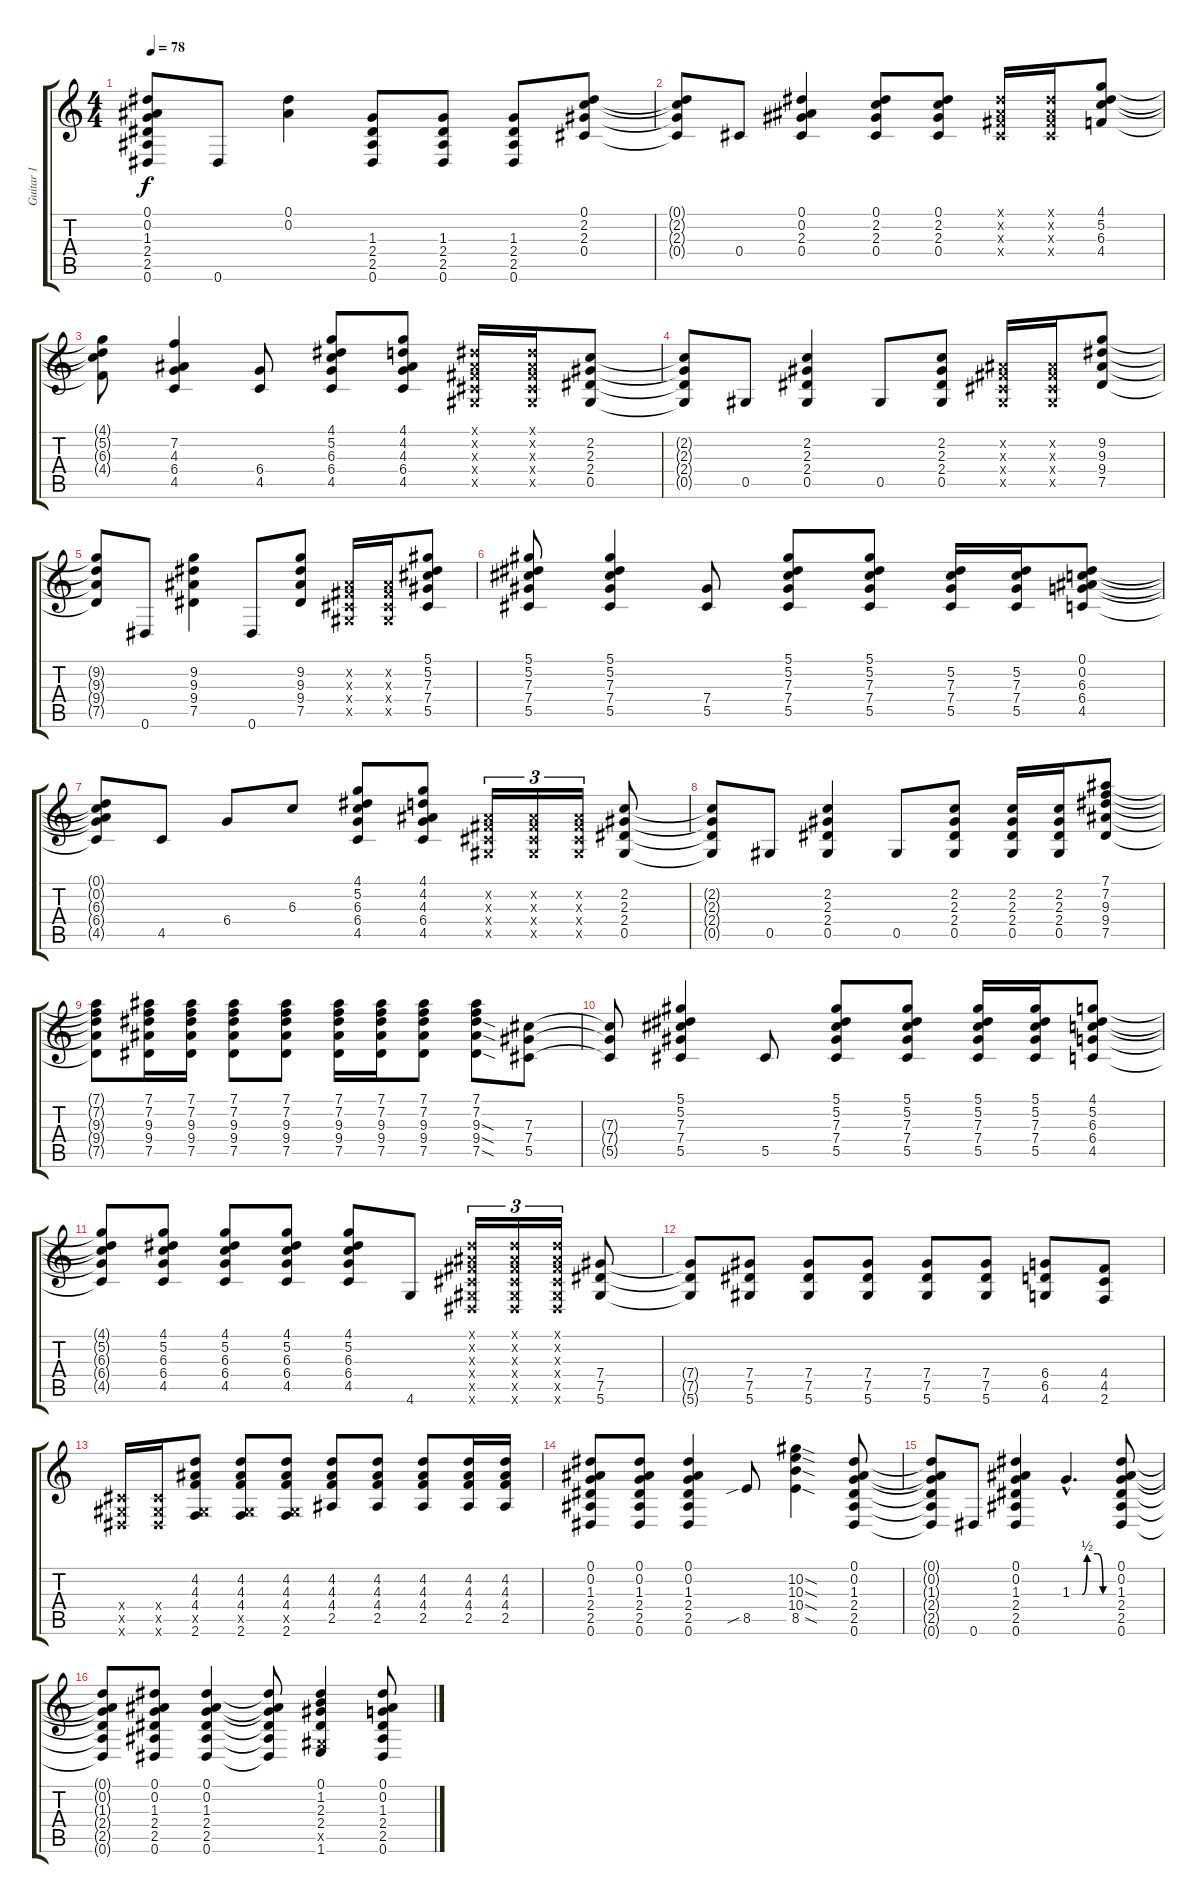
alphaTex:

\track ("Guitar 1" "Guitar 1") {instrument distortionguitar}
\staff {score tabs}
\tuning (Eb4 Bb3 Gb3 Db3 Ab2 Eb2) {hide}
\ts (4 4)
\tempo 78
\clef g2
\ks c
(0.1{t} 0.2{t} 1.3{t} 2.4{t} 2.5{t} 0.6{t}).8{dy f} 0.6.8 (0.1 0.2).4 (1.3 2.4 2.5 0.6).8 (1.3 2.4 2.5 0.6).8 (1.3 2.4 2.5 0.6).8 (0.1 2.2 2.3 0.4).8 |
(0.1{t} 2.2{t} 2.3{t} 0.4{t}).8 0.4.8 (0.1 0.2 2.3 0.4).4 (0.1 2.2 2.3 0.4).8 (0.1 2.2 2.3 0.4).8 (0.1{x} 0.2{x} 0.3{x} 0.4{x}).16 (0.1{x} 0.2{x} 0.3{x} 0.4{x}).16 (4.1 5.2 6.3 4.4).8 |
(4.1{t} 5.2{t} 6.3{t} 4.4{t}).8 (7.2 4.3 6.4 4.5).4 (6.4 4.5).8 (4.1 5.2 6.3 6.4 4.5).8 (4.1 4.2 4.3 6.4 4.5).8 (0.1{x} 0.2{x} 0.3{x} 0.4{x} 0.5{x}).16 (0.1{x} 0.2{x} 0.3{x} 0.4{x} 0.5{x}).16 (2.2 2.3 2.4 0.5).8 |
(2.2{t} 2.3{t} 2.4{t} 0.5{t}).8 0.5.8 (2.2 2.3 2.4 0.5).4 0.5.8 (2.2 2.3 2.4 0.5).8 (0.2{x} 0.3{x} 0.4{x} 0.5{x}).16 (0.2{x} 0.3{x} 0.4{x} 0.5{x}).16 (9.2 9.3 9.4 7.5).8 |
(9.2{t} 9.3{t} 9.4{t} 7.5{t}).8 0.6.8 (9.2 9.3 9.4 7.5).4 0.6.8 (9.2 9.3 9.4 7.5).8 (0.2{x} 0.3{x} 0.4{x} 0.5{x}).16 (0.2{x} 0.3{x} 0.4{x} 0.5{x}).16 (5.1 5.2 7.3 7.4 5.5).8 |
(5.1 5.2 7.3 7.4 5.5).8 (5.1 5.2 7.3 7.4 5.5).4 (7.4 5.5).8 (5.1 5.2 7.3 7.4 5.5).8 (5.1 5.2 7.3 7.4 5.5).8 (5.2 7.3 7.4 5.5).16 (5.2 7.3 7.4 5.5).16 (0.1 0.2 6.3 6.4 4.5).8 |
(0.1{t} 0.2{t} 6.3{t} 6.4{t} 4.5{t}).8 4.5.8 6.4.8 6.3.8 (4.1 5.2 6.3 6.4 4.5).8 (4.1 4.2 4.3 6.4 4.5).8 (0.2{x} 0.3{x} 0.4{x} 0.5{x}).16{tu (3 2)} (0.2{x} 0.3{x} 0.4{x} 0.5{x}).16{tu (3 2)} (0.2{x} 0.3{x} 0.4{x} 0.5{x}).16{tu (3 2)} (2.2 2.3 2.4 0.5).8 |
(2.2{t} 2.3{t} 2.4{t} 0.5{t}).8 0.5.8 (2.2 2.3 2.4 0.5).4 0.5.8 (2.2 2.3 2.4 0.5).8 (2.2 2.3 2.4 0.5).16 (2.2 2.3 2.4 0.5).16 (7.1 7.2 9.3 9.4 7.5).8 |
(7.1{t} 7.2{t} 9.3{t} 9.4{t} 7.5{t}).8 (7.1 7.2 9.3 9.4 7.5).16 (7.1 7.2 9.3 9.4 7.5).16 (7.1 7.2 9.3 9.4 7.5).8 (7.1 7.2 9.3 9.4 7.5).8 (7.1 7.2 9.3 9.4 7.5).16 (7.1 7.2 9.3 9.4 7.5).16 (7.1 7.2 9.3 9.4 7.5).8 (7.1 7.2 9.3{sod} 9.4{sod} 7.5{sod}).8 (7.3 7.4 5.5).8 |
(7.3{t} 7.4{t} 5.5{t}).8 (5.1 5.2 7.3 7.4 5.5).4 5.5.8 (5.1 5.2 7.3 7.4 5.5).8 (5.1 5.2 7.3 7.4 5.5).8 (5.1 5.2 7.3 7.4 5.5).16 (5.1 5.2 7.3 7.4 5.5).16 (4.1 5.2 6.3 6.4 4.5).8 |
(4.1{t} 5.2{t} 6.3{t} 6.4{t} 4.5{t}).8 (4.1 5.2 6.3 6.4 4.5).8 (4.1 5.2 6.3 6.4 4.5).8 (4.1 5.2 6.3 6.4 4.5).8 (4.1 5.2 6.3 6.4 4.5).8 4.6.8 (0.1{x} 0.2{x} 0.3{x} 0.4{x} 0.5{x} 0.6{x}).16{tu (3 2)} (0.1{x} 0.2{x} 0.3{x} 0.4{x} 0.5{x} 0.6{x}).16{tu (3 2)} (0.1{x} 0.2{x} 0.3{x} 0.4{x} 0.5{x} 0.6{x}).16{tu (3 2)} (7.4 7.5 5.6).8 |
(7.4{t} 7.5{t} 5.6{t}).8 (7.4 7.5 5.6).8 (7.4 7.5 5.6).8 (7.4 7.5 5.6).8 (7.4 7.5 5.6).8 (7.4 7.5 5.6).8 (6.4 6.5 4.6).8 (4.4 4.5 2.6).8 |
(0.4{x} 0.5{x} 0.6{x}).16 (0.4{x} 0.5{x} 0.6{x}).16 (4.2 4.3 4.4 0.5{x} 2.6).8 (4.2 4.3 4.4 0.5{x} 2.6).8 (4.2 4.3 4.4 0.5{x} 2.6).8 (4.2 4.3 4.4 2.5).8 (4.2 4.3 4.4 2.5).8 (4.2 4.3 4.4 2.5).8 (4.2 4.3 4.4 2.5).16 (4.2 4.3 4.4 2.5).16 |
(0.1 0.2 1.3 2.4 2.5 0.6).8 (0.1 0.2 1.3 2.4 2.5 0.6).8 (0.1 0.2 1.3 2.4 2.5 0.6).4 8.5{sib}.8 (10.2{sod} 10.3{sod} 10.4{sod} 8.5{sod}).4 (0.1 0.2 1.3 2.4 2.5 0.6).8 |
(0.1{t} 0.2{t} 1.3{t} 2.4{t} 2.5{t} 0.6{t}).8 0.6.8 (0.1 0.2 1.3 2.4 2.5 0.6).4 1.3{be (custom 0 0 15 0 22 2 37 2 45 0 60 0) hac}.4{d} (0.1 0.2 1.3 2.4 2.5 0.6).8 |
(0.1{t} 0.2{t} 1.3{t} 2.4{t} 2.5{t} 0.6{t}).8 (0.1 0.2 1.3 2.4 2.5 0.6).8 (0.1 0.2 1.3 2.4 2.5 0.6).4 (0.1{t} 0.2{t} 1.3{t} 2.4{t} 2.5{t} 0.6{t}).8 (0.1 1.2 2.3 2.4 0.5{x} 1.6).4 (0.1 0.2 1.3 2.4 2.5 0.6).8
